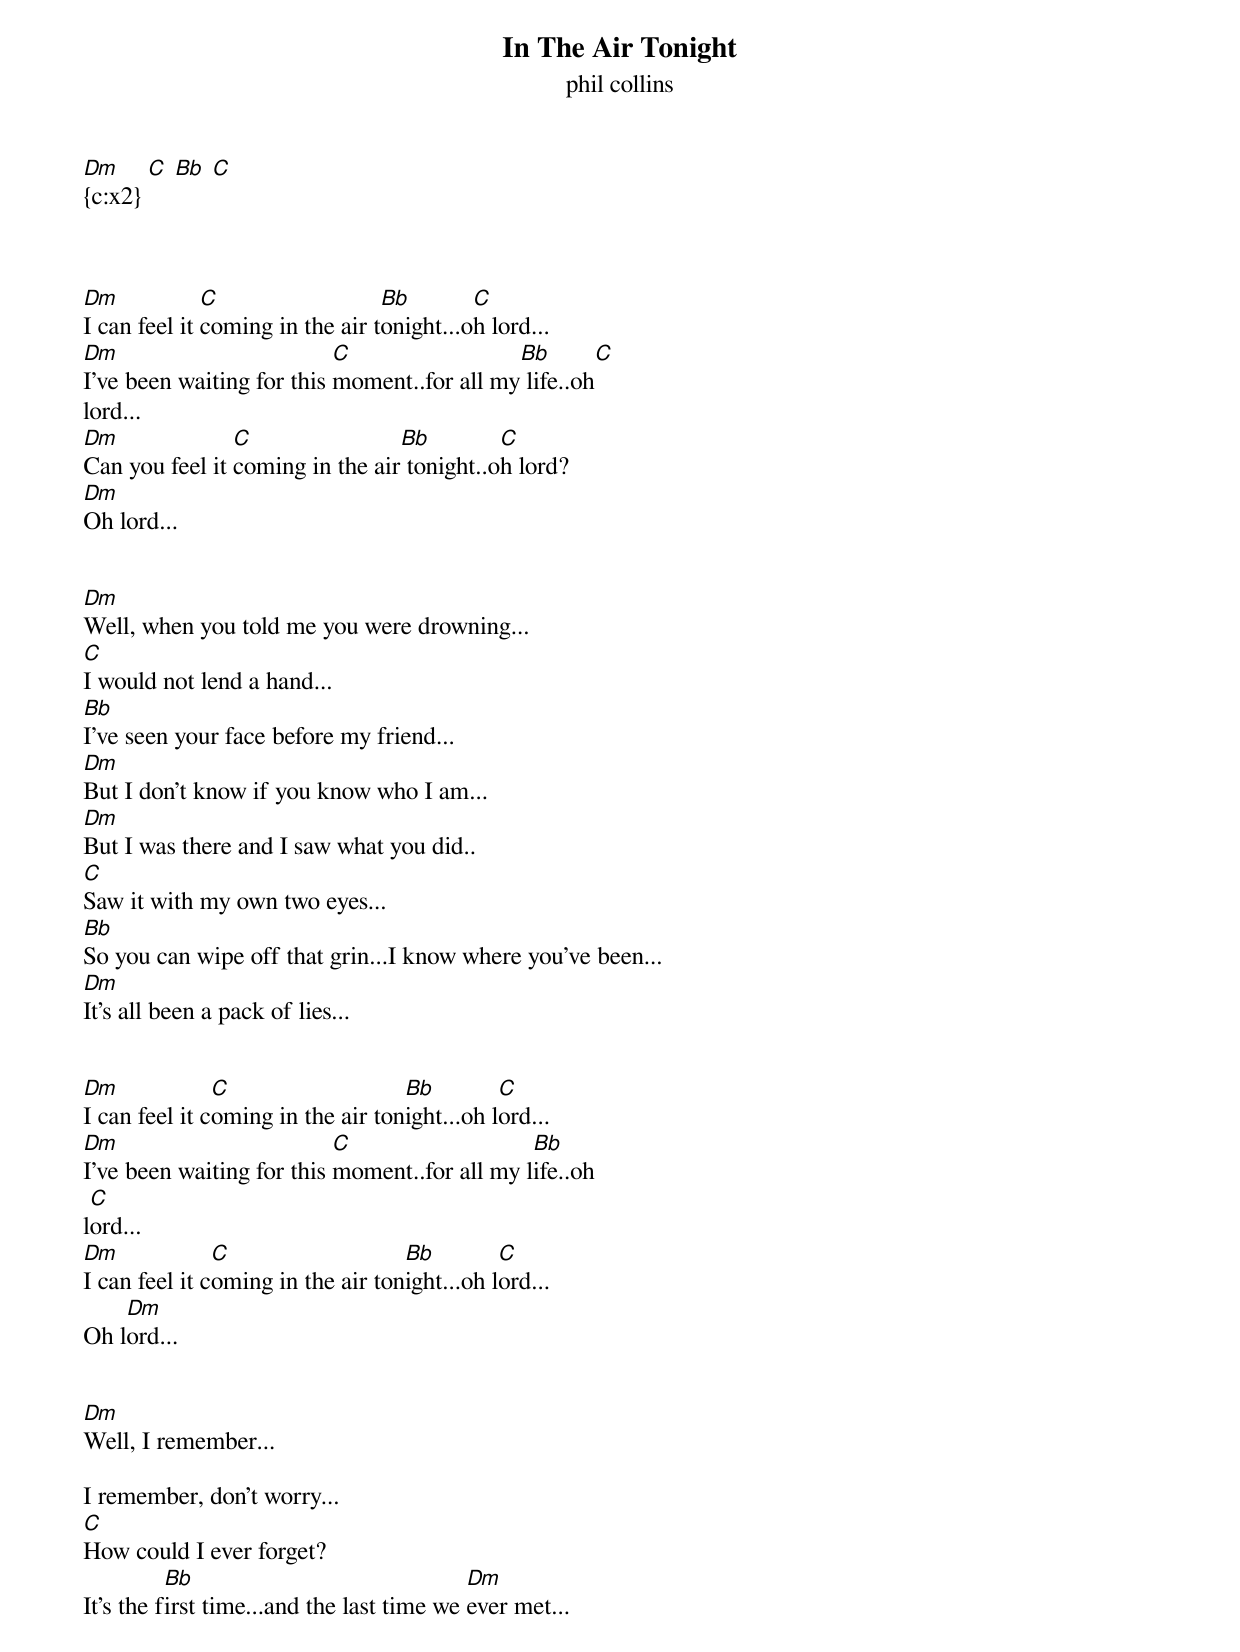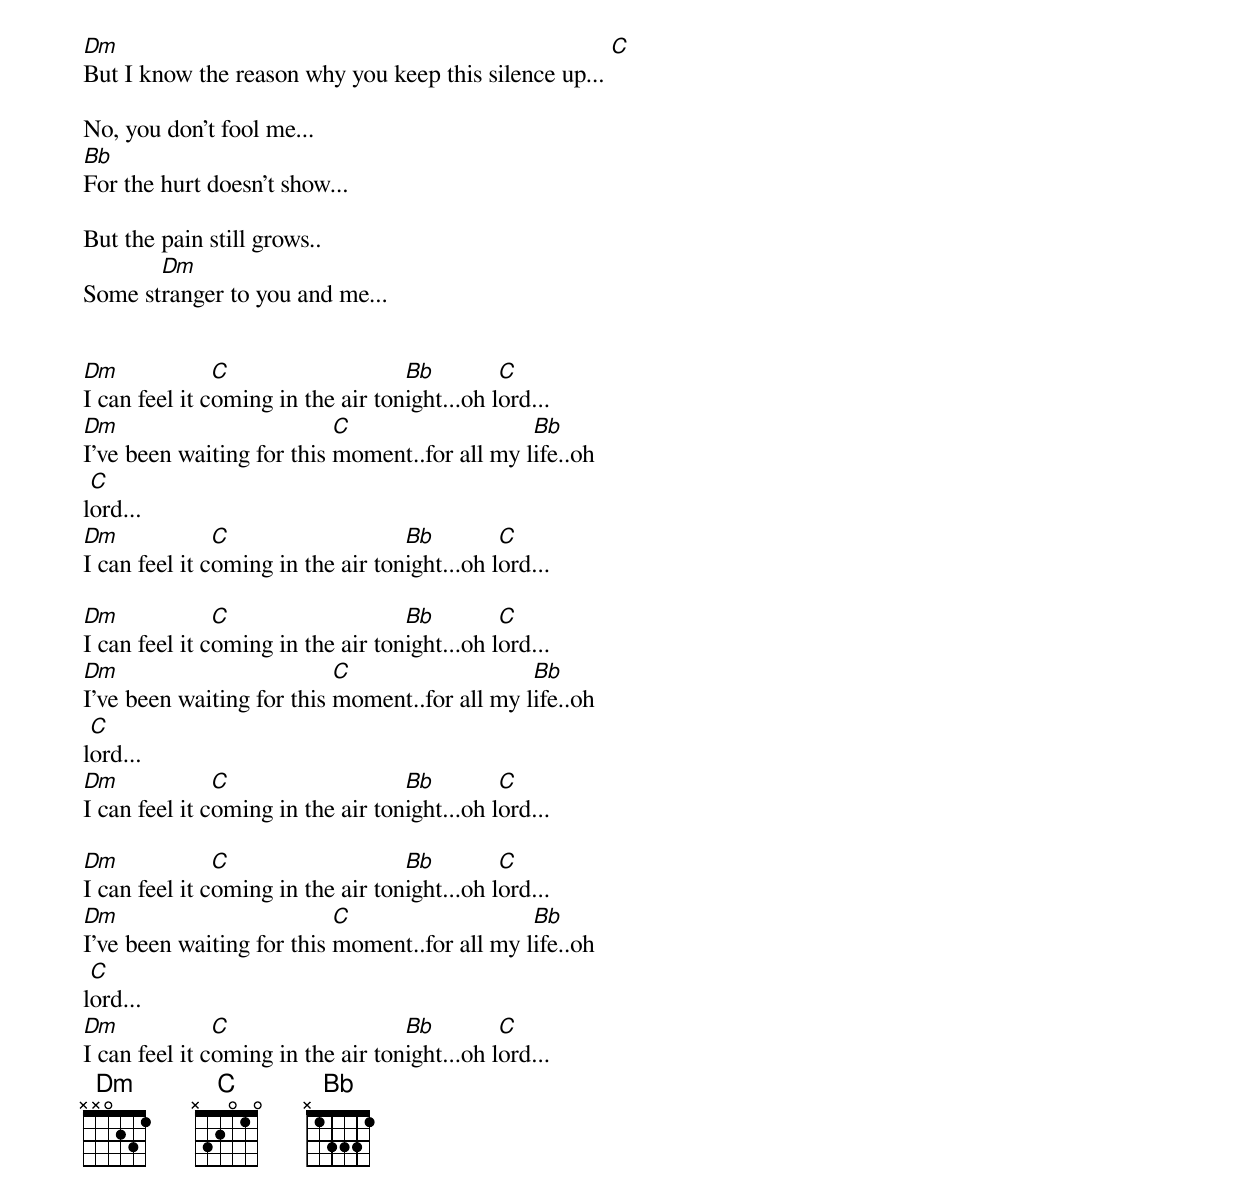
{title: In The Air Tonight}
{subtitle: phil collins}

[Dm]{c:x2} [C] [Bb] [C]



[Dm]I can feel it [C]coming in the air t[Bb]onight...o[C]h lord...
[Dm]I've been waiting for this [C]moment..for all my[Bb] life..oh[C]
lord...
[Dm]Can you feel it [C]coming in the air[Bb] tonight..o[C]h lord?
[Dm]Oh lord...


[Dm]Well, when you told me you were drowning...
[C]I would not lend a hand...
[Bb]I've seen your face before my friend...
[Dm]But I don't know if you know who I am...
[Dm]But I was there and I saw what you did..
[C]Saw it with my own two eyes...
[Bb]So you can wipe off that grin...I know where you've been...
[Dm]It's all been a pack of lies...


[Dm]I can feel it c[C]oming in the air ton[Bb]ight...oh l[C]ord...
[Dm]I've been waiting for this [C]moment..for all my l[Bb]ife..oh
l[C]ord...
[Dm]I can feel it c[C]oming in the air ton[Bb]ight...oh l[C]ord...
Oh l[Dm]ord...


[Dm]Well, I remember...

I remember, don't worry...
[C]How could I ever forget?
It's the f[Bb]irst time...and the last time we [Dm]ever met...
[Dm]But I know the reason why you keep this silence up... [C]

No, you don't fool me...
[Bb]For the hurt doesn't show...

But the pain still grows..
Some st[Dm]ranger to you and me...


[Dm]I can feel it c[C]oming in the air ton[Bb]ight...oh l[C]ord...
[Dm]I've been waiting for this [C]moment..for all my l[Bb]ife..oh
l[C]ord...
[Dm]I can feel it c[C]oming in the air ton[Bb]ight...oh l[C]ord...

[Dm]I can feel it c[C]oming in the air ton[Bb]ight...oh l[C]ord...
[Dm]I've been waiting for this [C]moment..for all my l[Bb]ife..oh
l[C]ord...
[Dm]I can feel it c[C]oming in the air ton[Bb]ight...oh l[C]ord...

[Dm]I can feel it c[C]oming in the air ton[Bb]ight...oh l[C]ord...
[Dm]I've been waiting for this [C]moment..for all my l[Bb]ife..oh
l[C]ord...
[Dm]I can feel it c[C]oming in the air ton[Bb]ight...oh l[C]ord...
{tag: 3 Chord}
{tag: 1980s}
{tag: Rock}
